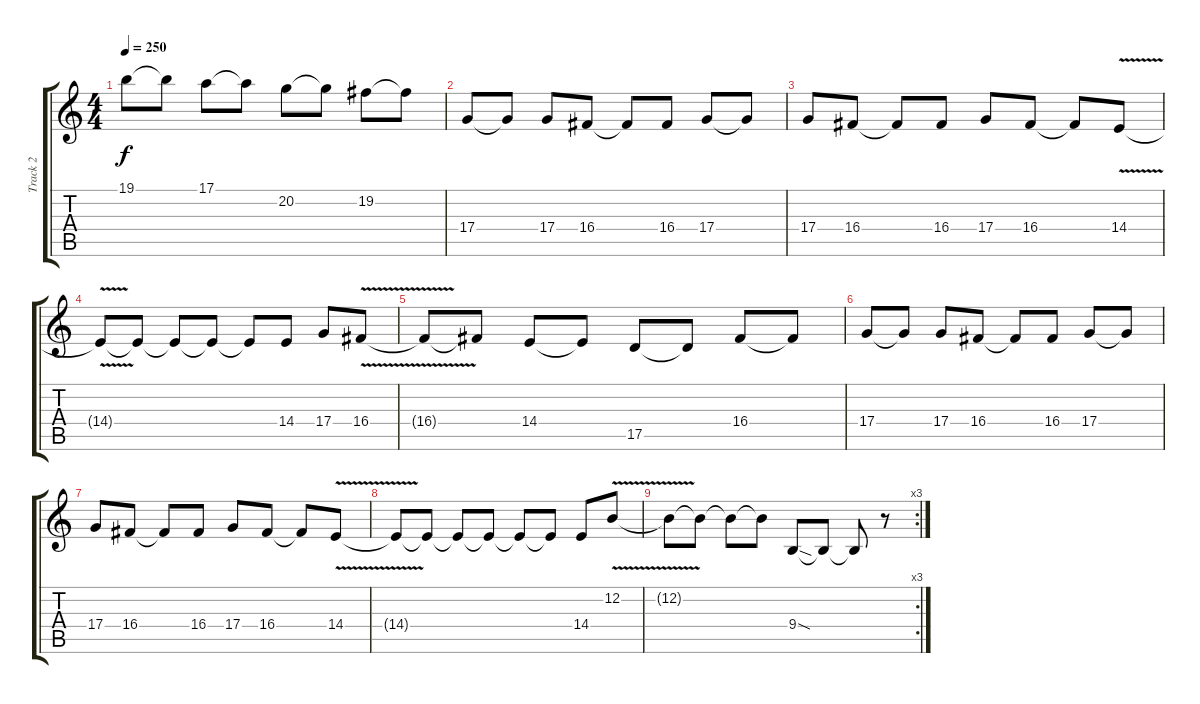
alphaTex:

\track ("Track 2" "Track 2") {instrument lead5charang}
\staff {score tabs}
\tuning (E4 B3 G3 D3 A2 E2) {hide}
\ts (4 4)
\tempo 250
\clef g2
\ks c
19.1.8{dy f} 19.1{t}.8 17.1.8 17.1{t}.8 20.2.8 20.2{t}.8 19.2.8 19.2{t}.8 |
17.4.8 17.4{t}.8 17.4.8 16.4.8 16.4{t}.8 16.4.8 17.4.8 17.4{t}.8 |
17.4.8 16.4.8 16.4{t}.8 16.4.8 17.4.8 16.4.8 16.4{t}.8 14.4{v}.8 |
14.4{t}.8 14.4{t}.8 14.4{t}.8 14.4{t}.8 14.4{t}.8 14.4.8 17.4.8 16.4{v}.8 |
16.4{t}.8 16.4{t}.8 14.4.8 14.4{t}.8 17.5.8 17.5{t}.8 16.4.8 16.4{t}.8 |
17.4.8 17.4{t}.8 17.4.8 16.4.8 16.4{t}.8 16.4.8 17.4.8 17.4{t}.8 |
17.4.8 16.4.8 16.4{t}.8 16.4.8 17.4.8 16.4.8 16.4{t}.8 14.4{v}.8 |
14.4{t}.8 14.4{t}.8 14.4{t}.8 14.4{t}.8 14.4{t}.8 14.4{t}.8 14.4.8 12.2{v}.8 |
\rc 3
12.2{t}.8 12.2{t}.8 12.2{t}.8 12.2{t}.8 9.4{sod}.8 9.4{t}.8 9.4{t}.8 r.8
